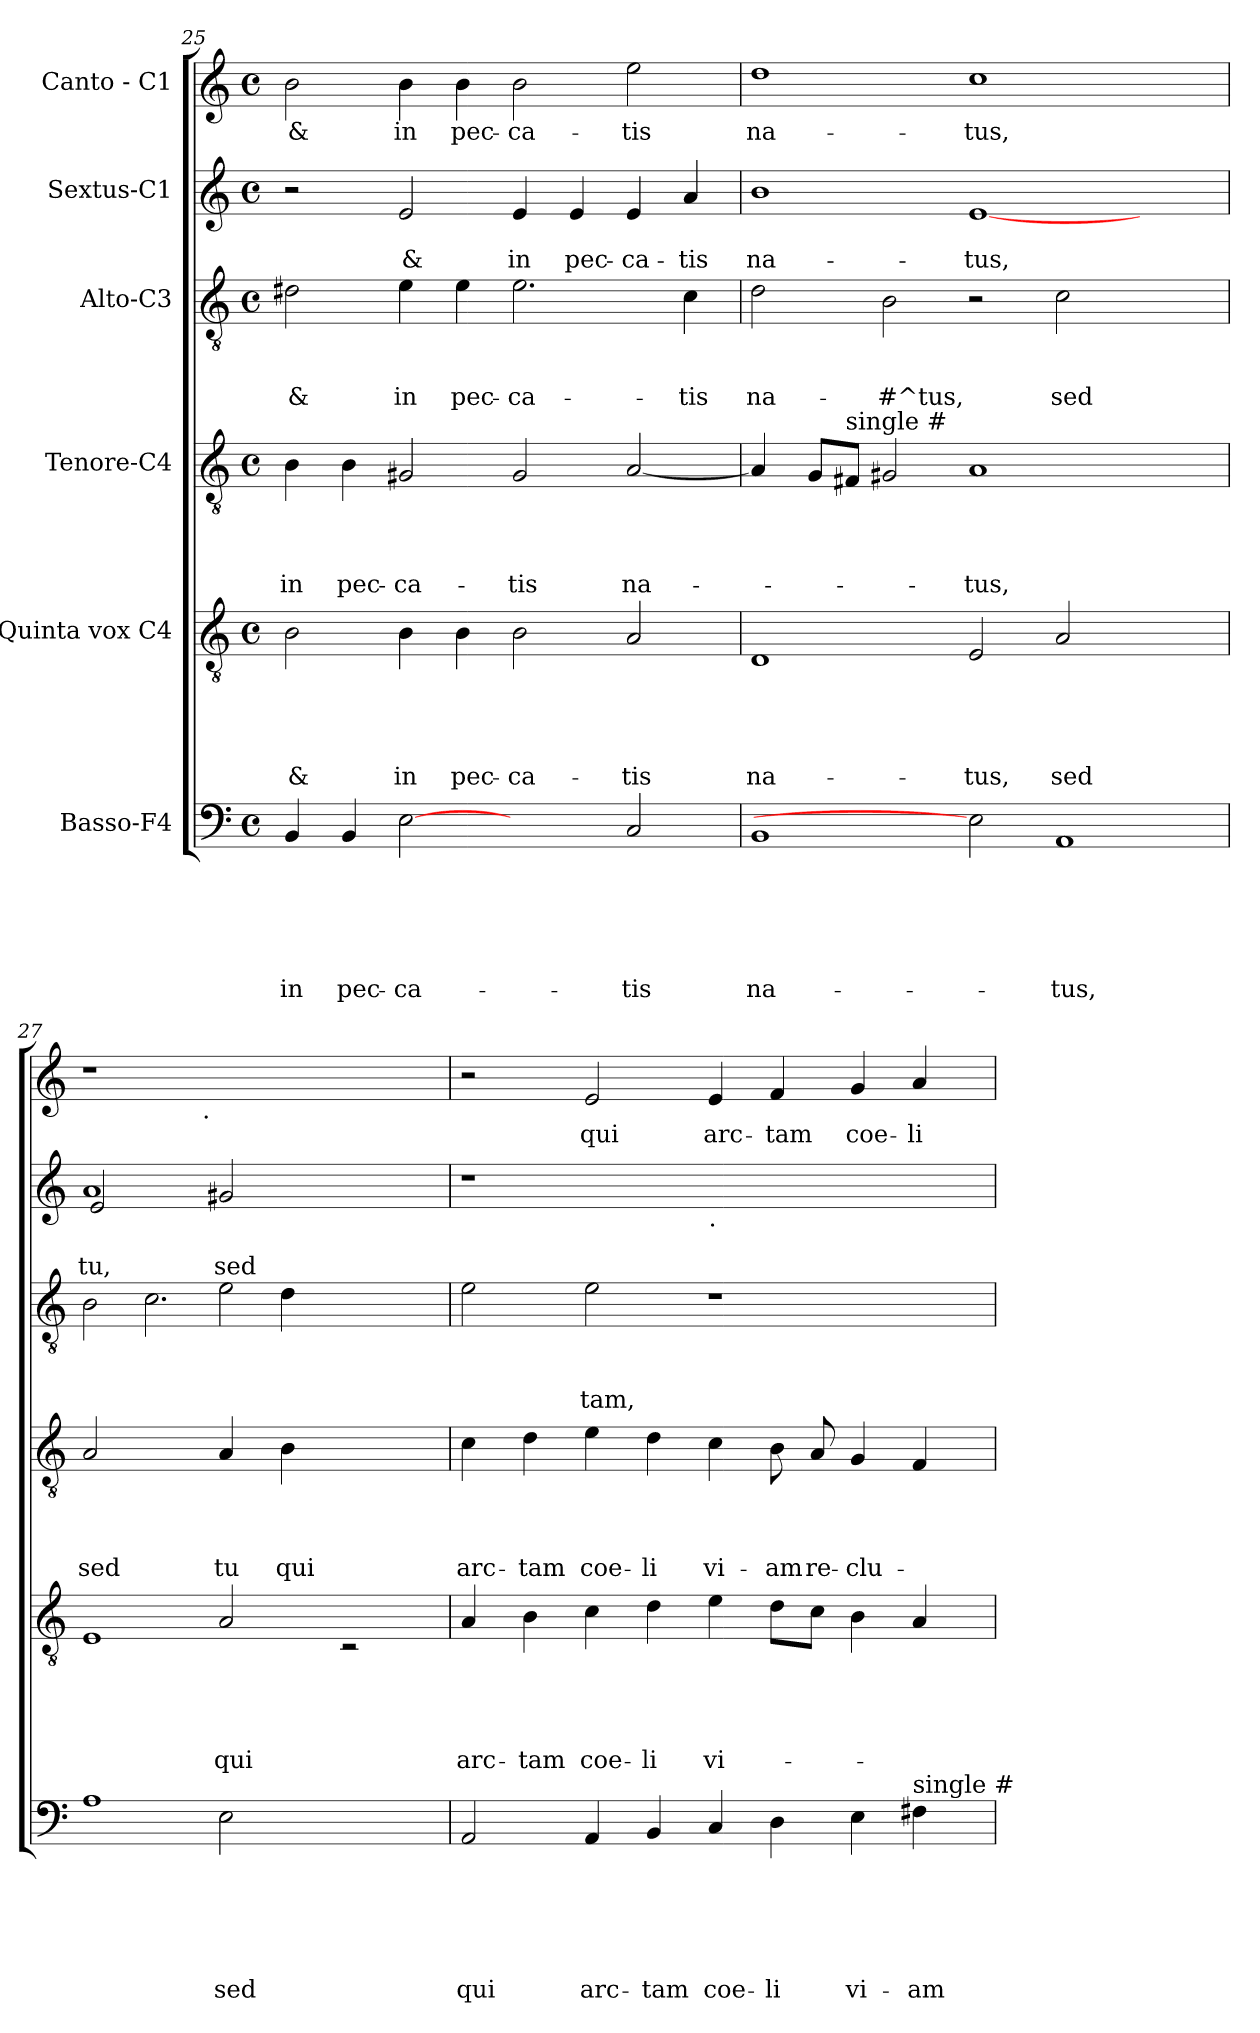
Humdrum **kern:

**kern	**text	**text	**text	**text	**text	**text	**kern	**text	**text	**text	**text	**text	**kern	**text	**text	**text	**text	**kern	**text	**text	**text	**kern	**text	**text	**kern	**text
*part6	*part6	*part6	*part6	*part6	*part6	*part6	*part5	*part5	*part5	*part5	*part5	*part5	*part4	*part4	*part4	*part4	*part4	*part3	*part3	*part3	*part3	*part2	*part2	*part2	*part1	*part1
*staff6	*staff6	*staff6	*staff6	*staff6	*staff6	*staff6	*staff5	*staff5	*staff5	*staff5	*staff5	*staff5	*staff4	*staff4	*staff4	*staff4	*staff4	*staff3	*staff3	*staff3	*staff3	*staff2	*staff2	*staff2	*staff1	*staff1
*I"Basso-F4	*	*	*	*	*	*	*I"Quinta vox C4	*	*	*	*	*	*I"Tenore-C4	*	*	*	*	*I"Alto-C3	*	*	*	*I"Sextus-C1	*	*	*I"Canto - C1	*
*clefF4	*	*	*	*	*	*	*clefGv2	*	*	*	*	*	*clefGv2	*	*	*	*	*clefGv2	*	*	*	*clefG2	*	*	*clefG2	*
*k[]	*	*	*	*	*	*	*k[]	*	*	*	*	*	*k[]	*	*	*	*	*k[]	*	*	*	*k[]	*	*	*k[]	*
*C:	*	*	*	*	*	*	*C:	*	*	*	*	*	*C:	*	*	*	*	*C:	*	*	*	*C:	*	*	*C:	*
*M4/4	*	*	*	*	*	*	*M4/4	*	*	*	*	*	*M4/4	*	*	*	*	*M4/4	*	*	*	*M4/4	*	*	*M4/4	*
*met(c)	*	*	*	*	*	*	*met(c)	*	*	*	*	*	*met(c)	*	*	*	*	*met(c)	*	*	*	*met(c)	*	*	*met(c)	*
=25	=25	=25	=25	=25	=25	=25	=25	=25	=25	=25	=25	=25	=25	=25	=25	=25	=25	=25	=25	=25	=25	=25	=25	=25	=25	=25
!	!	!	!	!	!	!LO:LY:b	!	!	!	!	!	!LO:LY:b	!	!	!	!	!LO:LY:b	!	!	!	!LO:LY:b	!	!	!	!	!LO:LY:b
4BB/	.	.	.	.	.	in	2B\	.	.	.	.	&	4B\	.	.	.	in	2d#X\	.	.	&	2r	.	.	2b\	&
!	!	!	!	!	!	!LO:LY:b	!	!	!	!	!	!	!	!	!	!	!LO:LY:b	!	!	!	!	!	!	!	!	!
4BB/	.	.	.	.	.	pec-	.	.	.	.	.	.	4B\	.	.	.	pec-	.	.	.	.	.	.	.	.	.
!	!	!	!	!	!	!LO:LY:b	!	!	!	!	!	!LO:LY:b	!	!	!	!	!LO:LY:b	!	!	!	!LO:LY:b	!	!	!LO:LY:b	!	!LO:LY:b
[2E	.	.	.	.	.	-ca-	4B\	.	.	.	.	in	2G#X/	.	.	.	-ca-	4e\	.	.	in	2e/	.	&	4b\	in
!	!	!	!	!	!	!	!	!	!	!	!	!LO:LY:b	!	!	!	!	!	!	!	!	!LO:LY:b	!	!	!	!	!LO:LY:b
.	.	.	.	.	.	.	4B\	.	.	.	.	pec-	.	.	.	.	.	4e\	.	.	pec-	.	.	.	4b\	pec-
!	!	!	!	!	!	!	!	!	!	!	!	!LO:LY:b	!	!	!	!	!LO:LY:b	!	!	!	!LO:LY:b	!	!	!LO:LY:b	!	!LO:LY:b
2ryy	.	.	.	.	.	.	2B\	.	.	.	.	-ca-	2G#/	.	.	.	-tis	2.e\	.	.	-ca-	4e/	.	in	2b\	-ca-
!	!	!	!	!	!	!	!	!	!	!	!	!	!	!	!	!	!	!	!	!	!	!	!	!LO:LY:b	!	!
.	.	.	.	.	.	.	.	.	.	.	.	.	.	.	.	.	.	.	.	.	.	4e/	.	pec-	.	.
!	!	!	!	!	!	!LO:LY:b	!	!	!	!	!	!LO:LY:b	!	!	!	!	!LO:LY:b	!	!	!	!	!	!	!LO:LY:b	!	!LO:LY:b
2C/	.	.	.	.	.	-tis	2A/	.	.	.	.	-tis	[<2A/	.	.	.	na-	.	.	.	.	4e/	.	-ca-	2ee\	-tis
!	!	!	!	!	!	!	!	!	!	!	!	!	!	!	!	!	!	!	!	!	!LO:LY:b	!	!	!LO:LY:b	!	!
.	.	.	.	.	.	.	.	.	.	.	.	.	.	.	.	.	.	4c\	.	.	-tis	4a/	.	-tis	.	.
=26	=26	=26	=26	=26	=26	=26	=26	=26	=26	=26	=26	=26	=26	=26	=26	=26	=26	=26	=26	=26	=26	=26	=26	=26	=26	=26
!	!	!	!	!	!	!LO:LY:b	!	!	!	!	!	!LO:LY:b	!	!	!	!	!	!	!	!	!LO:LY:b	!	!	!LO:LY:b	!	!LO:LY:b
1BB	.	.	.	.	.	na-	1D	.	.	.	.	na-	4A/]	.	.	.	.	2d\	.	.	na-	1b	.	na-	1dd	na-
.	.	.	.	.	.	.	.	.	.	.	.	.	8G/L	.	.	.	.	.	.	.	.	.	.	.	.	.
!	!	!	!	!	!	!	!	!	!	!	!	!	!LO:TX:a:t=single #	!	!	!	!	!	!	!	!	!	!	!	!	!
.	.	.	.	.	.	.	.	.	.	.	.	.	8F#/J	.	.	.	.	.	.	.	.	.	.	.	.	.
!	!	!	!	!	!	!	!	!	!	!	!	!	!	!	!	!	!	!	!	!	!LO:LY:b	!	!	!	!	!
.	.	.	.	.	.	.	.	.	.	.	.	.	2G#X/	.	.	.	.	2B\	.	.	-#^tus,	.	.	.	.	.
!	!	!	!	!	!	!	!	!	!	!	!	!LO:LY:b	!	!	!	!	!LO:LY:b	!	!	!	!	!	!	!LO:LY:b	!	!LO:LY:b
2E]	.	.	.	.	.	.	2E/	.	.	.	.	-tus,	1A	.	.	.	-tus,	2r	.	.	.	[<1e	.	-tus,	1cc	-tus,
!	!	!	!	!	!	!LO:LY:b	!	!	!	!	!	!LO:LY:b	!	!	!	!	!	!	!	!	!LO:LY:b	!	!	!	!	!
1AA	.	.	.	.	.	-tus,	2A/	.	.	.	.	sed	.	.	.	.	.	2c\	.	.	sed	.	.	.	.	.
.	.	.	.	.	.	.	2ryy	.	.	.	.	.	2ryy	.	.	.	.	2ryy	.	.	.	2ryy	.	.	2ryy	.
=27	=27	=27	=27	=27	=27	=27	=27	=27	=27	=27	=27	=27	=27	=27	=27	=27	=27	=27	=27	=27	=27	=27	=27	=27	=27	=27
*^	*	*	*	*	*	*	*^	*	*	*	*	*	*	*	*	*	*	*	*	*	*	*	*	*	*	*
!	!	!	!	!	!	!	!	!	!	!	!	!	!	!	!	!	!	!	!LO:LY:b	!	!	!	!	!	!	!LO:LY:b	!	!
*	*	*	*	*	*	*	*	*	*	*	*	*	*	*	*	*	*	*	*	*^	*	*	*	*^	*	*	*^	*
*	*	*	*	*	*	*	*	*	*	*	*	*	*	*	*	*	*	*	*	*	*^	*	*	*	*	*	*	*	*	*	*
1A	2ryy	.	.	.	.	.	.	1E	2ryy	.	.	.	.	.	2A/	.	.	.	sed	2B\	4ryy	2.ryy	.	.	.	1a	2e/	.	tu,	1r	4...ryy	.
.	.	.	.	.	.	.	.	.	.	.	.	.	.	.	.	.	.	.	.	.	2.c\	.	.	.	.	.	.	.	.	.	.	.
!	!	!	!	!	!	!	!	!	!	!	!	!	!	!	!	!	!	!	!	!	!	!	!	!	!	!	!	!	!	!	!LO:TX:b:t=.	!
.	.	.	.	.	.	.	.	.	.	.	.	.	.	.	.	.	.	.	.	.	.	.	.	.	.	.	.	.	.	.	1ryy	.
!	!	!	!	!	!	!	!LO:LY:b	!	!	!	!	!	!	!LO:LY:b	!	!	!	!	!LO:LY:b	!	!	!	!	!	!	!	!	!	!LO:LY:b	!	!	!
.	2E\	.	.	.	.	.	sed	.	2A/	.	.	.	.	qui	4A/	.	.	.	tu	2e\	.	.	.	.	.	.	2g#X/	.	sed	.	.	.
!	!	!	!	!	!	!	!	!	!	!	!	!	!	!	!	!	!	!	!LO:LY:b	!	!	!	!	!	!	!	!	!	!	!	!	!
.	.	.	.	.	.	.	.	.	.	.	.	.	.	.	4B\	.	.	.	qui	.	.	4d\	.	.	.	.	.	.	.	.	.	.
2ryy	2ryy	.	.	.	.	.	.	2ryy	2rC	.	.	.	.	.	2ryy	.	.	.	.	2ryy	2ryy	2ryy	.	.	.	2ryy	2ryy	.	.	2ryy	.	.
.	.	.	.	.	.	.	.	.	.	.	.	.	.	.	.	.	.	.	.	.	.	.	.	.	.	.	.	.	.	.	32ryy	.
!!LO:PB:g=z
=28	=28	=28	=28	=28	=28	=28	=28	=28	=28	=28	=28	=28	=28	=28	=28	=28	=28	=28	=28	=28	=28	=28	=28	=28	=28	=28	=28	=28	=28	=28	=28	=28
!	!	!	!	!	!	!	!LO:LY:b	!	!	!	!	!	!	!LO:LY:b	!	!	!	!	!LO:LY:b	!	!	!	!	!	!	!	!	!	!	!	!	!
*v	*v	*	*	*	*	*	*	*	*	*	*	*	*	*	*	*	*	*	*	*v	*v	*v	*	*	*	*v	*v	*	*	*v	*v	*
*	*	*	*	*	*	*	*v	*v	*	*	*	*	*	*	*	*	*	*	*	*	*	*	*	*	*	*	*
2AA/	.	.	.	.	.	qui	4A/	.	.	.	.	arc-	4c\	.	.	.	arc-	2e\	.	.	.	1r	.	.	2r	.
!	!	!	!	!	!	!	!	!	!	!	!	!LO:LY:b	!	!	!	!	!LO:LY:b	!	!	!	!	!	!	!	!	!
.	.	.	.	.	.	.	4B\	.	.	.	.	-tam	4d\	.	.	.	-tam	.	.	.	.	.	.	.	.	.
!	!	!	!	!	!	!LO:LY:b	!	!	!	!	!	!LO:LY:b	!	!	!	!	!LO:LY:b	!	!	!	!LO:LY:b	!	!	!	!	!LO:LY:b
4AA/	.	.	.	.	.	arc-	4c\	.	.	.	.	coe-	4e\	.	.	.	coe-	2e\	.	.	tam,	.	.	.	2e/	qui
!	!	!	!	!	!	!LO:LY:b	!	!	!	!	!	!LO:LY:b	!	!	!	!	!LO:LY:b	!	!	!	!	!	!	!	!	!
4BB/	.	.	.	.	.	-tam	4d\	.	.	.	.	-li	4d\	.	.	.	-li	.	.	.	.	.	.	.	.	.
!	!	!	!	!	!	!	!	!	!	!	!	!	!	!	!	!	!	!	!	!	!	!LO:TX:b:t=.	!	!	!	!
!	!	!	!	!	!	!LO:LY:b	!	!	!	!	!	!LO:LY:b	!	!	!	!	!LO:LY:b	!	!	!	!	!	!	!	!	!LO:LY:b
4C/	.	.	.	.	.	coe-	4e\	.	.	.	.	vi-	4c\	.	.	.	vi-	1r	.	.	.	1ryy	.	.	4e/	arc-
!	!	!	!	!	!	!LO:LY:b	!	!	!	!	!	!	!	!	!	!	!LO:LY:b	!	!	!	!	!	!	!	!	!LO:LY:b
4D\	.	.	.	.	.	-li	8d\L	.	.	.	.	.	8B\	.	.	.	-am	.	.	.	.	.	.	.	4f/	-tam
!	!	!	!	!	!	!	!	!	!	!	!	!	!	!	!	!	!LO:LY:b	!	!	!	!	!	!	!	!	!
.	.	.	.	.	.	.	8c\J	.	.	.	.	.	8A/	.	.	.	re-	.	.	.	.	.	.	.	.	.
!	!	!	!	!	!	!LO:LY:b	!	!	!	!	!	!	!	!	!	!	!LO:LY:b	!	!	!	!	!	!	!	!	!LO:LY:b
4E\	.	.	.	.	.	vi-	4B\	.	.	.	.	.	4G/	.	.	.	-clu-	.	.	.	.	.	.	.	4g/	coe-
!LO:TX:a:t=single #	!	!	!	!	!	!	!	!	!	!	!	!	!	!	!	!	!	!	!	!	!	!	!	!	!	!
!	!	!	!	!	!	!LO:LY:b	!	!	!	!	!	!	!	!	!	!	!	!	!	!	!	!	!	!	!	!LO:LY:b
4F#\	.	.	.	.	.	-am	4A/	.	.	.	.	.	4F/	.	.	.	.	.	.	.	.	.	.	.	4a/	-li
=	=	=	=	=	=	=	=	=	=	=	=	=	=	=	=	=	=	=	=	=	=	=	=	=	=	=
*-	*-	*-	*-	*-	*-	*-	*-	*-	*-	*-	*-	*-	*-	*-	*-	*-	*-	*-	*-	*-	*-	*-	*-	*-	*-	*-
